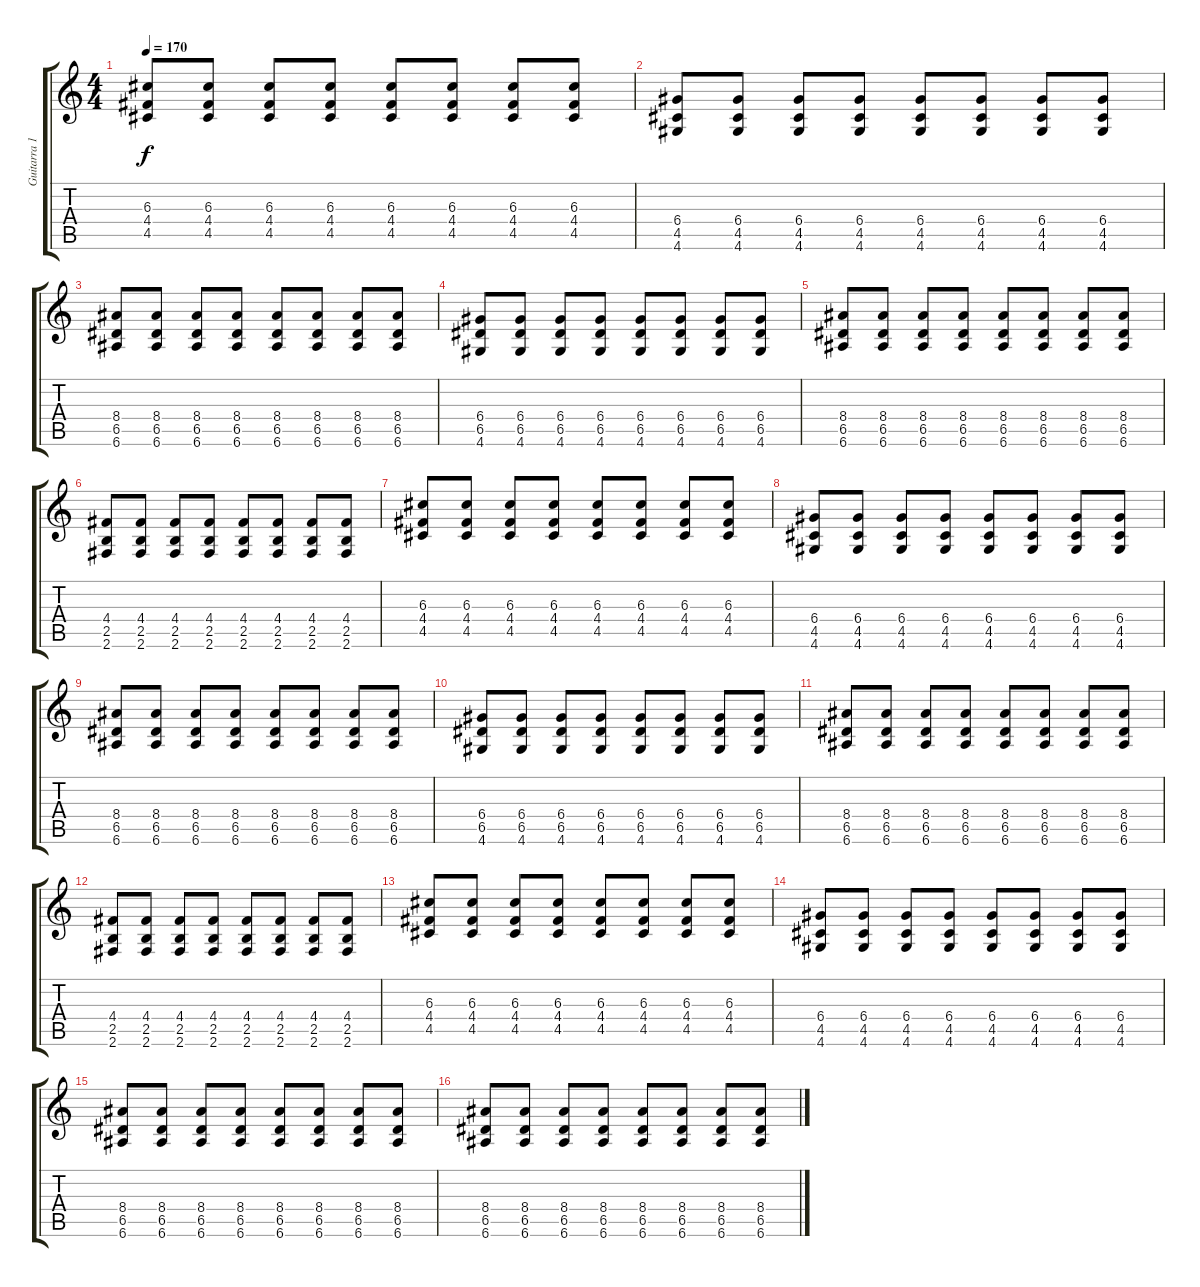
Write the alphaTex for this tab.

\track ("Guitarra 1" "Guitarra 1") {instrument distortionguitar}
\staff {score tabs}
\tuning (E4 B3 G3 D3 A2 E2) {hide}
\ts (4 4)
\tempo 170
\clef g2
\ks c
(6.3 4.4 4.5).8{dy f} (6.3 4.4 4.5).8 (6.3 4.4 4.5).8 (6.3 4.4 4.5).8 (6.3 4.4 4.5).8 (6.3 4.4 4.5).8 (6.3 4.4 4.5).8 (6.3 4.4 4.5).8 |
(6.4 4.5 4.6).8 (6.4 4.5 4.6).8 (6.4 4.5 4.6).8 (6.4 4.5 4.6).8 (6.4 4.5 4.6).8 (6.4 4.5 4.6).8 (6.4 4.5 4.6).8 (6.4 4.5 4.6).8 |
(8.4 6.5 6.6).8 (8.4 6.5 6.6).8 (8.4 6.5 6.6).8 (8.4 6.5 6.6).8 (8.4 6.5 6.6).8 (8.4 6.5 6.6).8 (8.4 6.5 6.6).8 (8.4 6.5 6.6).8 |
(6.4 6.5 4.6).8 (6.4 6.5 4.6).8 (6.4 6.5 4.6).8 (6.4 6.5 4.6).8 (6.4 6.5 4.6).8 (6.4 6.5 4.6).8 (6.4 6.5 4.6).8 (6.4 6.5 4.6).8 |
(8.4 6.5 6.6).8 (8.4 6.5 6.6).8 (8.4 6.5 6.6).8 (8.4 6.5 6.6).8 (8.4 6.5 6.6).8 (8.4 6.5 6.6).8 (8.4 6.5 6.6).8 (8.4 6.5 6.6).8 |
(4.4 2.5 2.6).8 (4.4 2.5 2.6).8 (4.4 2.5 2.6).8 (4.4 2.5 2.6).8 (4.4 2.5 2.6).8 (4.4 2.5 2.6).8 (4.4 2.5 2.6).8 (4.4 2.5 2.6).8 |
(6.3 4.4 4.5).8 (6.3 4.4 4.5).8 (6.3 4.4 4.5).8 (6.3 4.4 4.5).8 (6.3 4.4 4.5).8 (6.3 4.4 4.5).8 (6.3 4.4 4.5).8 (6.3 4.4 4.5).8 |
(6.4 4.5 4.6).8 (6.4 4.5 4.6).8 (6.4 4.5 4.6).8 (6.4 4.5 4.6).8 (6.4 4.5 4.6).8 (6.4 4.5 4.6).8 (6.4 4.5 4.6).8 (6.4 4.5 4.6).8 |
(8.4 6.5 6.6).8 (8.4 6.5 6.6).8 (8.4 6.5 6.6).8 (8.4 6.5 6.6).8 (8.4 6.5 6.6).8 (8.4 6.5 6.6).8 (8.4 6.5 6.6).8 (8.4 6.5 6.6).8 |
(6.4 6.5 4.6).8 (6.4 6.5 4.6).8 (6.4 6.5 4.6).8 (6.4 6.5 4.6).8 (6.4 6.5 4.6).8 (6.4 6.5 4.6).8 (6.4 6.5 4.6).8 (6.4 6.5 4.6).8 |
(8.4 6.5 6.6).8 (8.4 6.5 6.6).8 (8.4 6.5 6.6).8 (8.4 6.5 6.6).8 (8.4 6.5 6.6).8 (8.4 6.5 6.6).8 (8.4 6.5 6.6).8 (8.4 6.5 6.6).8 |
(4.4 2.5 2.6).8 (4.4 2.5 2.6).8 (4.4 2.5 2.6).8 (4.4 2.5 2.6).8 (4.4 2.5 2.6).8 (4.4 2.5 2.6).8 (4.4 2.5 2.6).8 (4.4 2.5 2.6).8 |
(6.3 4.4 4.5).8 (6.3 4.4 4.5).8 (6.3 4.4 4.5).8 (6.3 4.4 4.5).8 (6.3 4.4 4.5).8 (6.3 4.4 4.5).8 (6.3 4.4 4.5).8 (6.3 4.4 4.5).8 |
(6.4 4.5 4.6).8 (6.4 4.5 4.6).8 (6.4 4.5 4.6).8 (6.4 4.5 4.6).8 (6.4 4.5 4.6).8 (6.4 4.5 4.6).8 (6.4 4.5 4.6).8 (6.4 4.5 4.6).8 |
(8.4 6.5 6.6).8 (8.4 6.5 6.6).8 (8.4 6.5 6.6).8 (8.4 6.5 6.6).8 (8.4 6.5 6.6).8 (8.4 6.5 6.6).8 (8.4 6.5 6.6).8 (8.4 6.5 6.6).8 |
(8.4 6.5 6.6).8 (8.4 6.5 6.6).8 (8.4 6.5 6.6).8 (8.4 6.5 6.6).8 (8.4 6.5 6.6).8 (8.4 6.5 6.6).8 (8.4 6.5 6.6).8 (8.4 6.5 6.6).8
